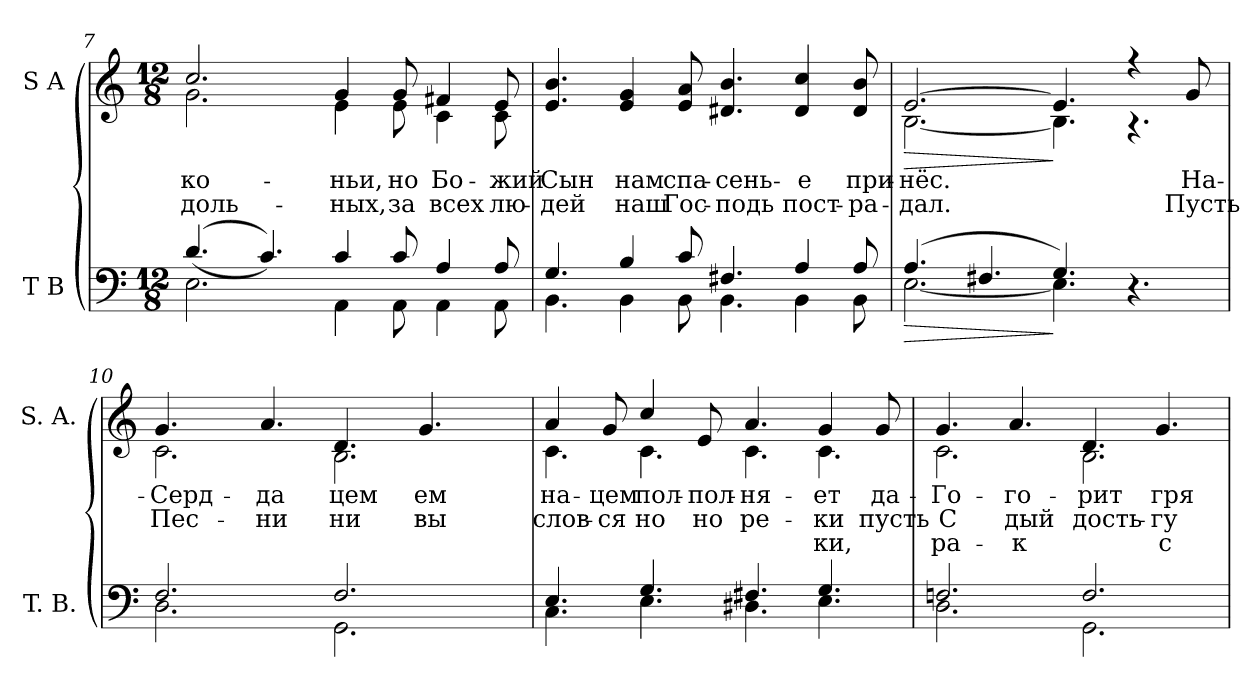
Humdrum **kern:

**kern	**dynam	**kern	**text	**text	**text	**dynam
*part2	*part2	*part1	*part1	*part1	*part1	*part1
*staff2	*staff2	*staff1	*staff1	*staff1	*staff1	*staff1
*I"T B	*	*I"S A	*	*	*	*
*I'T. B.	*	*I'S. A.	*	*	*	*
!!LO:LB:g=z
*clefF4	*	*clefG2	*	*	*	*
*k[]	*	*k[]	*	*	*	*
*C:	*	*C:	*	*	*	*
*M12/8	*	*M12/8	*	*	*	*
=7	=7	=7	=7	=7	=7	=7
*^	*	*	*	*	*	*
!	!	!	!	!LO:LY:b:color=#000000	!LO:LY:b:color=#000000	!	!
*	*	*	*^	*	*	*	*
((4.di/	2.Ei\	.	2.cci/	2.gi\	-ко-	-доль-	.	.
4.ci/))	.	.	.	.	.	.	.	.
!	!	!	!	!	!LO:LY:b:color=#000000	!LO:LY:b:color=#000000	!	!
4ci/	4AAi\	.	4gi/	4ei\	-ньи,	-ных,	.	.
!	!	!	!	!	!LO:LY:b:color=#000000	!LO:LY:b:color=#000000	!	!
8ci/	8AAi\	.	8gi/	8ei\	но	за	.	.
!	!	!	!	!	!LO:LY:b:color=#000000	!LO:LY:b:color=#000000	!	!
4Ai/	4AAi\	.	4f#Xi/	4ci\	Бо-	всех	.	.
!	!	!	!	!	!LO:LY:b:color=#000000	!LO:LY:b:color=#000000	!	!
8Ai/	8AAi\	.	8ei/	8ci\	-жий	лю-	.	.
*	*	*	*v	*v	*	*	*	*
=8	=8	=8	=8	=8	=8	=8	=8
*	*	*	*^	*	*	*	*
!	!	!	!	!	!LO:LY:b:color=#000000	!LO:LY:b:color=#000000	!	!
*	*	*	*v	*v	*	*	*	*
4.Gi/	4.BBi\	.	4.ei/ 4.bi	Сын	-дей	.	.
!	!	!	!	!LO:LY:b:color=#000000	!LO:LY:b:color=#000000	!	!
4Bi/	4BBi\	.	4ei/ 4gi	нам	наш	.	.
!	!	!	!	!LO:LY:b:color=#000000	!LO:LY:b:color=#000000	!	!
8ci/	8BBi\	.	8ei/ 8ai	спа-	Гос-	.	.
!	!	!	!	!LO:LY:b:color=#000000	!LO:LY:b:color=#000000	!	!
4.F#Xi/	4.BBi\	.	4.d#Xi/ 4.bi	-сень-	-подь	.	.
!	!	!	!	!LO:LY:b:color=#000000	!LO:LY:b:color=#000000	!	!
4Ai/	4BBi\	.	4d#i/ 4cci	-е	пост-	.	.
!	!	!	!	!LO:LY:b:color=#000000	!LO:LY:b:color=#000000	!	!
8Ai/	8BBi\	.	8d#i/ 8bi	при-	-ра-	.	.
=9	=9	=9	=9	=9	=9	=9	=9
!	!	!LO:HP:b	!	!	!	!	!
!	!	!	!	!LO:LY:b:color=#000000	!LO:LY:b:color=#000000	!	!LO:HP:b
*	*	*	*^	*	*	*	*
(4.Ai/	[<2.Ei\	>	[>2.ei/	[<2.Bi\	-нёс.	-дал.	.	>
4.F#Xi/	.	.	.	.	.	.	.	.
4.Gi/)	4.Ei\]	]	4.ei/]	4.Bi\]	.	.	.	]
4.r	4.ryy	.	4r	4.r	.	.	.	.
!	!	!	!	!	!LO:LY:a:color=#000000	!LO:LY:a:color=#000000	!	!
.	.	.	8gi/	.	На-	Пусть	.	.
*	*	*	*v	*v	*	*	*	*
!!LO:LB:g=z
=10	=10	=10	=10	=10	=10	=10	=10
!	!	!	!	!LO:LY:a:color=#000000	!LO:LY:a:color=#000000	!	!
*	*	*	*^	*	*	*	*
!	!	!	!	!	!LO:LY:b:color=#000000	!LO:LY:b:color=#000000	!	!
*	*	*	*	*^	*	*	*	*
2.Fi/	2.Di\	.	4.gi/	2.ci\	16ryy	-Серд-	Пес-	.	.
.	.	.	.	.	32ryy	.	.	.	.
.	.	.	.	.	512.ryy	.	.	.	.
.	.	.	.	.	1ryy	.	.	.	.
!	!	!	!	!	!	!LO:LY:a:color=#000000	!LO:LY:a:color=#000000	!	!
.	.	.	4.ai/	.	.	-да	-ни	.	.
!	!	!	!	!	!	!LO:LY:a:color=#000000	!LO:LY:a:color=#000000	!	!
!	!	!	!	!	!	!LO:LY:b:color=#000000	!LO:LY:b:color=#000000	!	!
2.Fi/	2.GGi\	.	4.di/	2.Bi\	.	-цем	-ни	.	.
.	.	.	.	.	4ryy	.	.	.	.
!	!	!	!	!	!	!LO:LY:a:color=#000000	!LO:LY:a:color=#000000	!	!
.	.	.	4.gi/	.	.	ем	-вы	.	.
.	.	.	.	.	8ryy	.	.	.	.
.	.	.	.	.	64ryy	.	.	.	.
.	.	.	.	.	128ryy	.	.	.	.
.	.	.	.	.	256ryy	.	.	.	.
.	.	.	.	.	1024ryy	.	.	.	.
*	*	*	*v	*v	*v	*	*	*	*
=11	=11	=11	=11	=11	=11	=11	=11
*	*	*	*^	*	*	*	*
*	*	*	*	*^	*	*	*	*
!	!	!	!	!	!	!LO:LY:a:color=#000000	!LO:LY:a:color=#000000	!	!
*	*	*	*	*v	*v	*	*	*	*
*	*	*	*	*^	*	*	*	*
!	!	!	!	!	!	!LO:LY:b:color=#000000	!LO:LY:b:color=#000000	!	!
*	*	*	*	*v	*v	*	*	*	*
4.Ei/	4.Ci\	.	4ai/	4.ci\	-на-	слов-	.	.
!	!	!	!	!	!LO:LY:a:color=#000000	!LO:LY:a:color=#000000	!	!
.	.	.	8gi/	.	-цем	-ся	.	.
!	!	!	!	!	!LO:LY:a:color=#000000	!LO:LY:a:color=#000000	!	!
!	!	!	!	!	!LO:LY:b:color=#000000	!LO:LY:b:color=#000000	!	!
4.Gi/	4.Ei\	.	4cci/	4.ci\	-пол-	-но	.	.
!	!	!	!	!	!LO:LY:a:color=#000000	!LO:LY:a:color=#000000	!	!
.	.	.	8ei/	.	-пол-	-но	.	.
!	!	!	!	!	!LO:LY:a:color=#000000	!LO:LY:a:color=#000000	!	!
!	!	!	!	!	!LO:LY:b:color=#000000	!LO:LY:b:color=#000000	!	!
4.F#Xi/	4.D#Xi\	.	4.ai/	4.ci\	-ня-	ре-	.	.
!	!	!	!	!	!LO:LY:a:color=#000000	!LO:LY:a:color=#000000	!LO:LY:a:color=#000000	!
!	!	!	!	!	!LO:LY:b:color=#000000	!LO:LY:b:color=#000000	!	!
4.Gi/	4.Ei\	.	4gi/	4.ci\	ет	-ки	-ки,	.
!	!	!	!	!	!LO:LY:a:color=#000000	!LO:LY:a:color=#000000	!	!
.	.	.	8gi/	.	да-	пусть	.	.
!!LO:LB:g=z	!!
=12	=12	=12	=12	=12	=12	=12	=12	=12
!	!	!	!	!	!LO:LY:a:color=#000000	!LO:LY:a:color=#000000	!	!
!	!	!	!	!	!LO:LY:b:color=#000000	!LO:LY:b:color=#000000	!LO:LY:b:color=#000000	!
2.Fni/	2.Di\	.	4.gi/	2.ci\	Го-	С	ра-	.
!	!	!	!	!	!LO:LY:a:color=#000000	!LO:LY:a:color=#000000	!LO:LY:a:color=#000000	!
.	.	.	4.ai/	.	-го-	-дый	к	.
!	!	!	!	!	!LO:LY:a:color=#000000	!LO:LY:a:color=#000000	!	!
!	!	!	!	!	!LO:LY:b:color=#000000	!LO:LY:b:color=#000000	!	!
2.Fi/	2.GGi\	.	4.di/	2.Bi\	рит	-дость-	.	.
!	!	!	!	!	!LO:LY:a:color=#000000	!LO:LY:a:color=#000000	!LO:LY:a:color=#000000	!
.	.	.	4.gi/	.	гря-	-гу	с	.
*v	*v	*	*	*	*	*	*	*
*	*	*v	*v	*	*	*	*
=	=	=	=	=	=	=
*-	*-	*-	*-	*-	*-	*-
